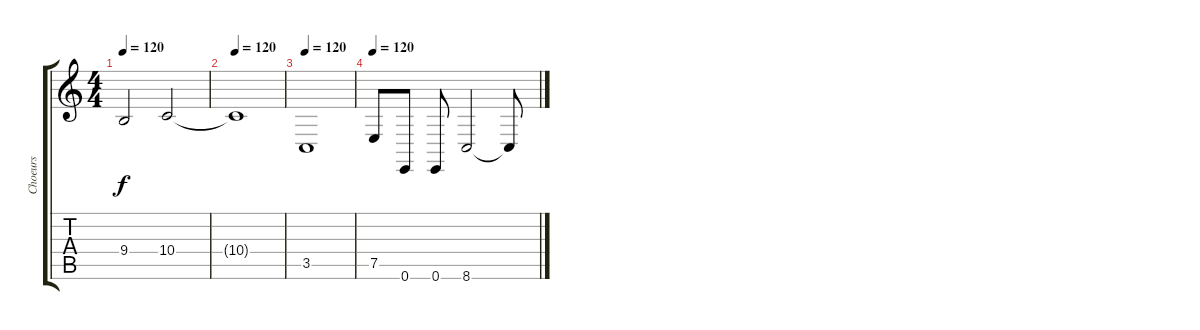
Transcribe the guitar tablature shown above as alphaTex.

\track ("Choeurs" "Choeurs") {instrument choiraahs}
\staff {score tabs}
\tuning (E4 B3 G3 D3 A2 E2) {hide}
\ts (4 4)
\tempo 120
\clef g2
\ks c
9.4.2{dy f} 10.4.2 |
\tempo 120
10.4{t}.1 |
\tempo 120
3.5.1 |
\tempo 120
7.5.8 0.6.8 0.6.8 8.6.2 8.6{t}.8
